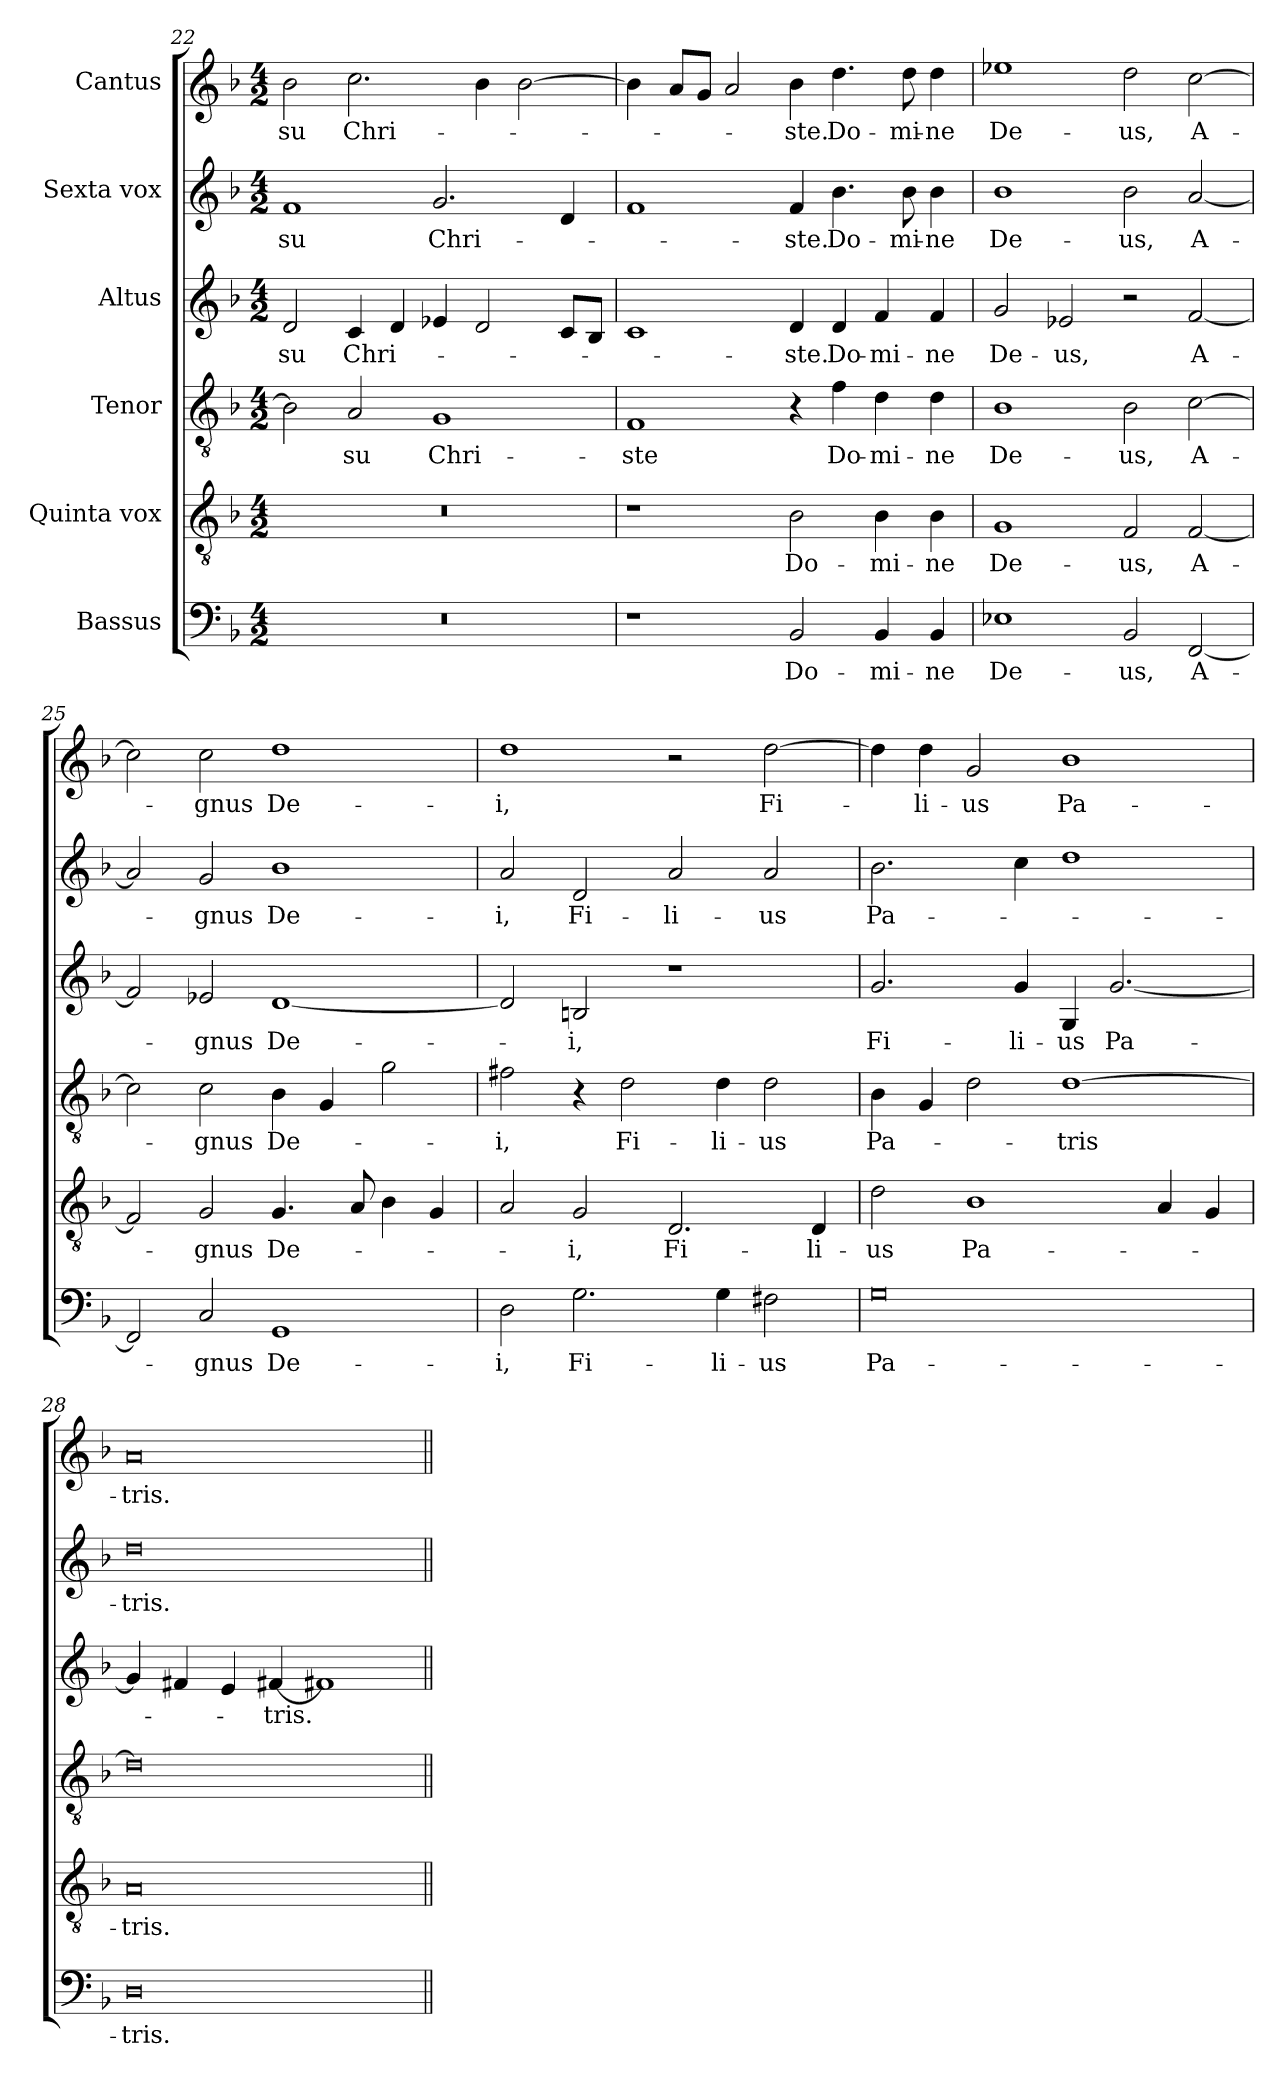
**kern	**text	**kern	**text	**kern	**text	**kern	**text	**kern	**text	**kern	**text
*part6	*part6	*part5	*part5	*part4	*part4	*part3	*part3	*part2	*part2	*part1	*part1
*staff6	*staff6	*staff5	*staff5	*staff4	*staff4	*staff3	*staff3	*staff2	*staff2	*staff1	*staff1
*I"Bassus	*	*I"Quinta vox	*	*I"Tenor	*	*I"Altus	*	*I"Sexta vox	*	*I"Cantus	*
*clefF4	*	*clefGv2	*	*clefGv2	*	*clefG2	*	*clefG2	*	*clefG2	*
*k[b-]	*	*k[b-]	*	*k[b-]	*	*k[b-]	*	*k[b-]	*	*k[b-]	*
*M4/2	*	*M4/2	*	*M4/2	*	*M4/2	*	*M4/2	*	*M4/2	*
=22	=22	=22	=22	=22	=22	=22	=22	=22	=22	=22	=22
0r	.	0r	.	2B-\]	.	2d/	-su	1f/	-su	2b-\	-su
.	.	.	.	2A/	-su	4c/	Chri-	.	.	2.cc\	Chri-
.	.	.	.	.	.	4d/	.	.	.	.	.
.	.	.	.	1G/	Chri-	4e-X/	.	2.g/	Chri-	.	.
.	.	.	.	.	.	2d/	.	.	.	4b-\	.
.	.	.	.	.	.	.	.	.	.	[2b-\	.
.	.	.	.	.	.	8c/L	.	4d/	.	.	.
.	.	.	.	.	.	8B-/J	.	.	.	.	.
=23	=23	=23	=23	=23	=23	=23	=23	=23	=23	=23	=23
1r	.	1r	.	1F/	-ste	1c/	.	1f/	.	4b-\]	.
.	.	.	.	.	.	.	.	.	.	8a/L	.
.	.	.	.	.	.	.	.	.	.	8g/J	.
.	.	.	.	.	.	.	.	.	.	2a/	.
2BB-/	Do-	2B-\	Do-	4r	.	4d/	-ste.	4f/	-ste.	4b-\	-ste.
.	.	.	.	4f\	Do-	4d/	Do-	4.b-\	Do-	4.dd\	Do-
4BB-/	-mi-	4B-\	-mi-	4d\	-mi-	4f/	-mi-	.	.	.	.
.	.	.	.	.	.	.	.	8b-\	-mi-	8dd\	-mi-
4BB-/	-ne	4B-\	-ne	4d\	-ne	4f/	-ne	4b-\	-ne	4dd\	-ne
=24	=24	=24	=24	=24	=24	=24	=24	=24	=24	=24	=24
1E-X\	De-	1G/	De-	1B-\	De-	2g/	De-	1b-\	De-	1ee-X\	De-
.	.	.	.	.	.	2e-X/	-us,	.	.	.	.
2BB-/	-us,	2F/	-us,	2B-\	-us,	2r	.	2b-\	-us,	2dd\	-us,
[2FF/	A-	[2F/	A-	[2c\	A-	[2f/	A-	[2a/	A-	[2cc\	A-
=25	=25	=25	=25	=25	=25	=25	=25	=25	=25	=25	=25
2FF/]	.	2F/]	.	2c\]	.	2f/]	.	2a/]	.	2cc\]	.
2C/	-gnus	2G/	-gnus	2c\	-gnus	2e-X/	-gnus	2g/	-gnus	2cc\	-gnus
1GG/	De-	4.G/	De-	4B-\	De-	[1d/	De-	1b-\	De-	1dd\	De-
.	.	.	.	4G/	.	.	.	.	.	.	.
.	.	8A/	.	.	.	.	.	.	.	.	.
.	.	4B-\	.	2g\	.	.	.	.	.	.	.
.	.	4G/	.	.	.	.	.	.	.	.	.
=26	=26	=26	=26	=26	=26	=26	=26	=26	=26	=26	=26
2D\	-i,	2A/	.	2f#X\	-i,	2d/]	.	2a/	-i,	1dd\	-i,
2.G\	Fi-	2G/	-i,	4r	.	2Bn/	-i,	2d/	Fi-	.	.
.	.	.	.	2d\	Fi-	.	.	.	.	.	.
.	.	2.D/	Fi-	.	.	1r	.	2a/	-li-	2r	.
4G\	-li-	.	.	4d\	-li-	.	.	.	.	.	.
2F#X\	-us	.	.	2d\	-us	.	.	2a/	-us	[2dd\	Fi-
.	.	4D/	-li-	.	.	.	.	.	.	.	.
=27	=27	=27	=27	=27	=27	=27	=27	=27	=27	=27	=27
0G\	Pa-	2d\	-us	4B-\	Pa-	2.g/	Fi-	2.b-\	Pa-	4dd\]	.
.	.	.	.	4G/	.	.	.	.	.	4dd\	-li-
.	.	1B-\	Pa-	2d\	.	.	.	.	.	2g/	-us
.	.	.	.	.	.	4g/	-li-	4cc\	.	.	.
.	.	.	.	[1d\	-tris	4G/	-us	1dd\	.	1b-\	Pa-
.	.	.	.	.	.	[2.g/	Pa-	.	.	.	.
.	.	4A/	.	.	.	.	.	.	.	.	.
.	.	4G/	.	.	.	.	.	.	.	.	.
=28	=28	=28	=28	=28	=28	=28	=28	=28	=28	=28	=28
0D\	-tris.	0A/	-tris.	0d\]	.	4g/]	.	0dd\	-tris.	0a/	-tris.
.	.	.	.	.	.	4f#X/	.	.	.	.	.
.	.	.	.	.	.	4e/	.	.	.	.	.
.	.	.	.	.	.	[4f#X/	-tris.	.	.	.	.
.	.	.	.	.	.	1f#X/]	.	.	.	.	.
=||	=||	=||	=||	=||	=||	=||	=||	=||	=||	=||	=||
*-	*-	*-	*-	*-	*-	*-	*-	*-	*-	*-	*-
